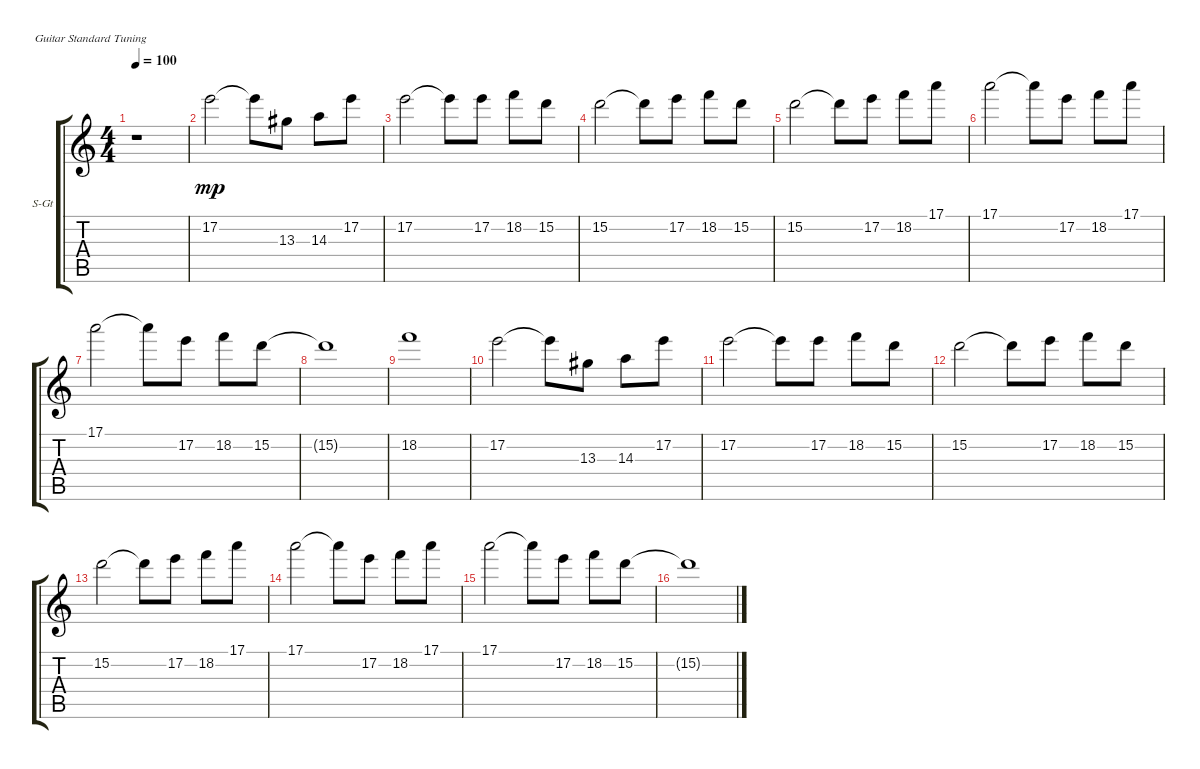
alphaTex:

\defaultSystemsLayout 4
\bracketExtendMode groupsimilarinstruments
\firstSystemTrackNameOrientation horizontal
\otherSystemsTrackNameOrientation horizontal
\track ("Synth" "S-Gt") {instrument acousticguitarsteel}
\staff {score tabs}
\tuning (E4 B3 G3 D3 A2 E2)
\ts (4 4)
\tempo 100
\clef g2
\ks c
r.1{dy mp instrument acousticguitarsteel} |
17.2.2 17.2{t}.8 13.3.8 14.3.8 17.2.8 |
17.2.2 17.2{t}.8 17.2.8 18.2.8 15.2.8 |
15.2.2 15.2{t}.8 17.2.8 18.2.8 15.2.8 |
15.2.2 15.2{t}.8 17.2.8 18.2.8 17.1.8 |
17.1.2 17.1{t}.8 17.2.8 18.2.8 17.1.8 |
17.1.2 17.1{t}.8 17.2.8 18.2.8 15.2.8 |
15.2{t}.1 |
18.2.1 |
17.2.2 17.2{t}.8 13.3.8 14.3.8 17.2.8 |
17.2.2 17.2{t}.8 17.2.8 18.2.8 15.2.8 |
15.2.2 15.2{t}.8 17.2.8 18.2.8 15.2.8 |
15.2.2 15.2{t}.8 17.2.8 18.2.8 17.1.8 |
17.1.2 17.1{t}.8 17.2.8 18.2.8 17.1.8 |
17.1.2 17.1{t}.8 17.2.8 18.2.8 15.2.8 |
15.2{t}.1
